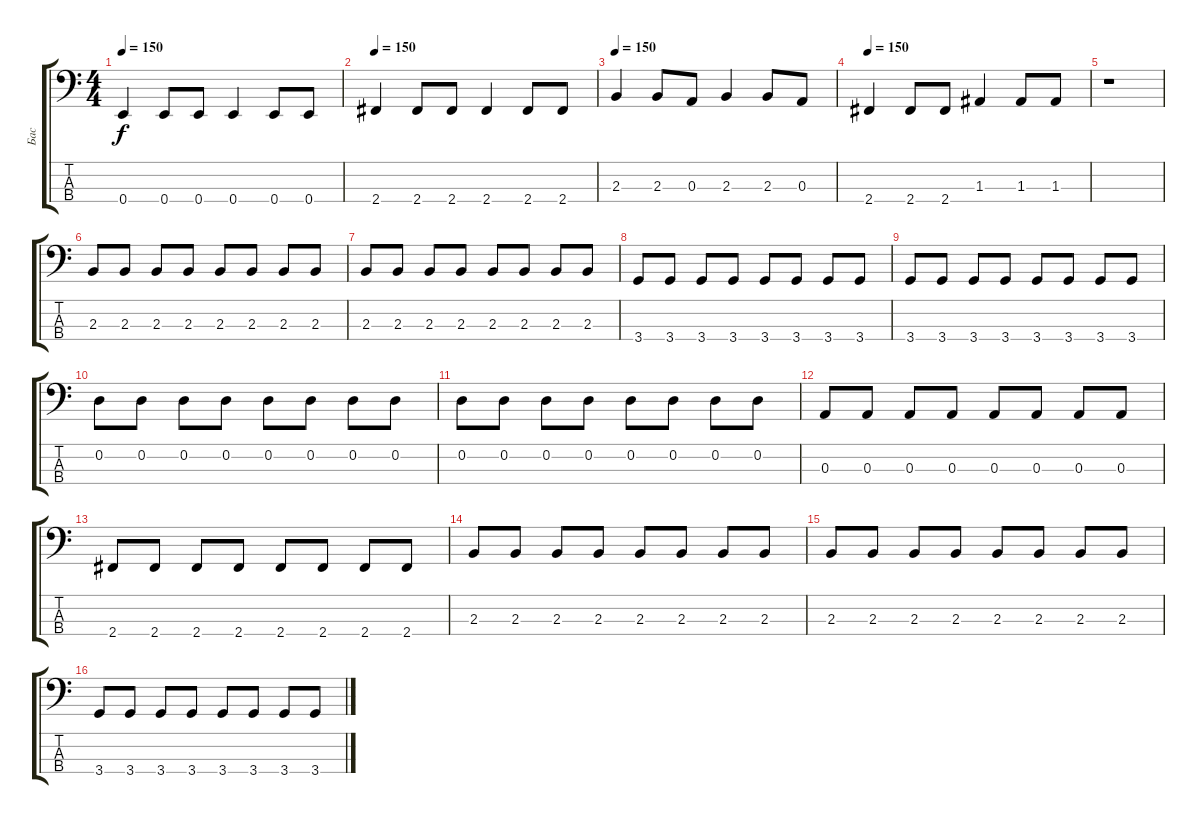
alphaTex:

\track ("Бас" "Бас") {instrument electricbasspick}
\staff {score tabs}
\tuning (G2 D2 A1 E1) {hide}
\ts (4 4)
\tempo 150
\clef f4
\ks c
0.4.4{dy f} 0.4.8 0.4.8 0.4.4 0.4.8 0.4.8 |
\tempo 150
2.4.4 2.4.8 2.4.8 2.4.4 2.4.8 2.4.8 |
\tempo 150
2.3.4 2.3.8 0.3.8 2.3.4 2.3.8 0.3.8 |
\tempo 150
2.4.4 2.4.8 2.4.8 1.3.4 1.3.8 1.3.8 |
r.1 |
2.3.8 2.3.8 2.3.8 2.3.8 2.3.8 2.3.8 2.3.8 2.3.8 |
2.3.8 2.3.8 2.3.8 2.3.8 2.3.8 2.3.8 2.3.8 2.3.8 |
3.4.8 3.4.8 3.4.8 3.4.8 3.4.8 3.4.8 3.4.8 3.4.8 |
3.4.8 3.4.8 3.4.8 3.4.8 3.4.8 3.4.8 3.4.8 3.4.8 |
0.2.8 0.2.8 0.2.8 0.2.8 0.2.8 0.2.8 0.2.8 0.2.8 |
0.2.8 0.2.8 0.2.8 0.2.8 0.2.8 0.2.8 0.2.8 0.2.8 |
0.3.8 0.3.8 0.3.8 0.3.8 0.3.8 0.3.8 0.3.8 0.3.8 |
2.4.8 2.4.8 2.4.8 2.4.8 2.4.8 2.4.8 2.4.8 2.4.8 |
2.3.8 2.3.8 2.3.8 2.3.8 2.3.8 2.3.8 2.3.8 2.3.8 |
2.3.8 2.3.8 2.3.8 2.3.8 2.3.8 2.3.8 2.3.8 2.3.8 |
3.4.8 3.4.8 3.4.8 3.4.8 3.4.8 3.4.8 3.4.8 3.4.8
